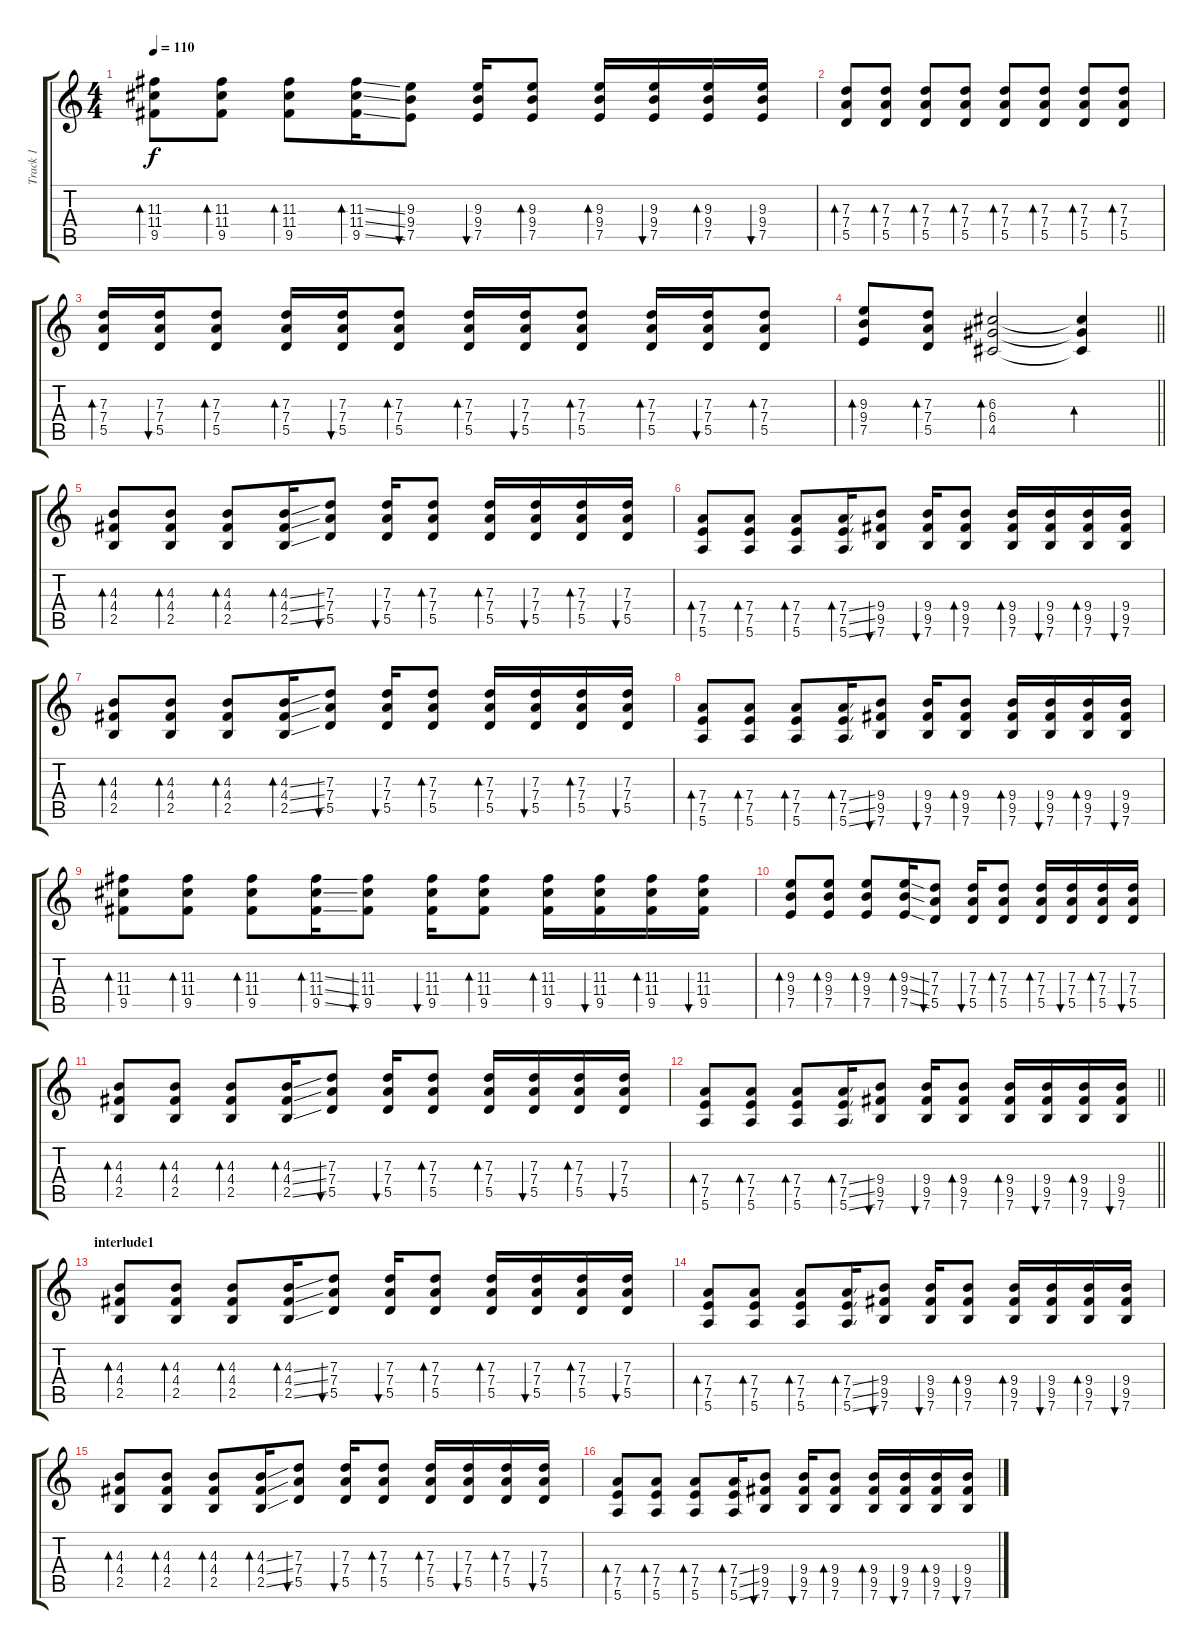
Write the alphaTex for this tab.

\track ("Track 1" "Track 1") {instrument acousticguitarsteel}
\staff {score tabs}
\tuning (E4 B3 G3 D3 A2 E2) {hide}
\ts (4 4)
\tempo 110
\clef g2
\ks c
(11.3 11.4 9.5).8{bd 240 dy f} (11.3 11.4 9.5).8{bd 120} (11.3 11.4 9.5).8{bd 120} (11.3{ss} 11.4{ss} 9.5{ss}).16{bd 120} (9.3 9.4 7.5).8{bu 120} (9.3 9.4 7.5).16{bu 120} (9.3 9.4 7.5).8{bd 120} (9.3 9.4 7.5).16{bd 120} (9.3 9.4 7.5).16{bu 120} (9.3 9.4 7.5).16{bd 120} (9.3 9.4 7.5).16{bu 120} |
(7.3 7.4 5.5).8{bd 120} (7.3 7.4 5.5).8{bd 120} (7.3 7.4 5.5).8{bd 120} (7.3 7.4 5.5).8{bd 120} (7.3 7.4 5.5).8{bd 120} (7.3 7.4 5.5).8{bd 120} (7.3 7.4 5.5).8{bd 120} (7.3 7.4 5.5).8{bd 120} |
(7.3 7.4 5.5).16{bd 120} (7.3 7.4 5.5).16{bu 120} (7.3 7.4 5.5).8{bd 120} (7.3 7.4 5.5).16{bd 120} (7.3 7.4 5.5).16{bu 120} (7.3 7.4 5.5).8{bd 120} (7.3 7.4 5.5).16{bd 120} (7.3 7.4 5.5).16{bu 120} (7.3 7.4 5.5).8{bd 120} (7.3 7.4 5.5).16{bd 120} (7.3 7.4 5.5).16{bu 120} (7.3 7.4 5.5).8{bd 120} |
\barLineRight lightlight
(9.3 9.4 7.5).8{bd 120} (7.3 7.4 5.5).8{bd 120} (6.3 6.4 4.5).2{bd 120} (6.3{t} 6.4{t} 4.5{t}).4{bd 120} |
(4.3 4.4 2.5).8{bd 240} (4.3 4.4 2.5).8{bd 120} (4.3 4.4 2.5).8{bd 120} (4.3{ss} 4.4{ss} 2.5{ss}).16{bd 120} (7.3 7.4 5.5).8{bu 120} (7.3 7.4 5.5).16{bu 120} (7.3 7.4 5.5).8{bd 120} (7.3 7.4 5.5).16{bd 120} (7.3 7.4 5.5).16{bu 120} (7.3 7.4 5.5).16{bd 120} (7.3 7.4 5.5).16{bu 120} |
(7.4 7.5 5.6).8{bd 240} (7.4 7.5 5.6).8{bd 240} (7.4 7.5 5.6).8{bd 240} (7.4{ss} 7.5{ss} 5.6{ss}).16{bd 120} (9.4 9.5 7.6).8{bu 120} (9.4 9.5 7.6).16{bu 120} (9.4 9.5 7.6).8{bd 120} (9.4 9.5 7.6).16{bd 120} (9.4 9.5 7.6).16{bu 120} (9.4 9.5 7.6).16{bd 120} (9.4 9.5 7.6).16{bu 120} |
(4.3 4.4 2.5).8{bd 240} (4.3 4.4 2.5).8{bd 120} (4.3 4.4 2.5).8{bd 120} (4.3{ss} 4.4{ss} 2.5{ss}).16{bd 120} (7.3 7.4 5.5).8{bu 120} (7.3 7.4 5.5).16{bu 120} (7.3 7.4 5.5).8{bd 120} (7.3 7.4 5.5).16{bd 120} (7.3 7.4 5.5).16{bu 120} (7.3 7.4 5.5).16{bd 120} (7.3 7.4 5.5).16{bu 120} |
(7.4 7.5 5.6).8{bd 240} (7.4 7.5 5.6).8{bd 240} (7.4 7.5 5.6).8{bd 240} (7.4{ss} 7.5{ss} 5.6{ss}).16{bd 120} (9.4 9.5 7.6).8{bu 120} (9.4 9.5 7.6).16{bu 120} (9.4 9.5 7.6).8{bd 120} (9.4 9.5 7.6).16{bd 120} (9.4 9.5 7.6).16{bu 120} (9.4 9.5 7.6).16{bd 120} (9.4 9.5 7.6).16{bu 120} |
(11.3 11.4 9.5).8{bd 240} (11.3 11.4 9.5).8{bd 120} (11.3 11.4 9.5).8{bd 120} (11.3{ss} 11.4{ss} 9.5{ss}).16{bd 120} (11.3 11.4 9.5).8{bu 120} (11.3 11.4 9.5).16{bu 120} (11.3 11.4 9.5).8{bd 120} (11.3 11.4 9.5).16{bd 120} (11.3 11.4 9.5).16{bu 120} (11.3 11.4 9.5).16{bd 120} (11.3 11.4 9.5).16{bu 120} |
(9.3 9.4 7.5).8{bd 240} (9.3 9.4 7.5).8{bd 120} (9.3 9.4 7.5).8{bd 120} (9.3{ss} 9.4{ss} 7.5{ss}).16{bd 120} (7.3 7.4 5.5).8{bu 120} (7.3 7.4 5.5).16{bu 120} (7.3 7.4 5.5).8{bd 120} (7.3 7.4 5.5).16{bd 120} (7.3 7.4 5.5).16{bu 120} (7.3 7.4 5.5).16{bd 120} (7.3 7.4 5.5).16{bu 120} |
(4.3 4.4 2.5).8{bd 240} (4.3 4.4 2.5).8{bd 120} (4.3 4.4 2.5).8{bd 120} (4.3{ss} 4.4{ss} 2.5{ss}).16{bd 120} (7.3 7.4 5.5).8{bu 120} (7.3 7.4 5.5).16{bu 120} (7.3 7.4 5.5).8{bd 120} (7.3 7.4 5.5).16{bd 120} (7.3 7.4 5.5).16{bu 120} (7.3 7.4 5.5).16{bd 120} (7.3 7.4 5.5).16{bu 120} |
\barLineRight lightlight
(7.4 7.5 5.6).8{bd 240} (7.4 7.5 5.6).8{bd 240} (7.4 7.5 5.6).8{bd 240} (7.4{ss} 7.5{ss} 5.6{ss}).16{bd 120} (9.4 9.5 7.6).8{bu 120} (9.4 9.5 7.6).16{bu 120} (9.4 9.5 7.6).8{bd 120} (9.4 9.5 7.6).16{bd 120} (9.4 9.5 7.6).16{bu 120} (9.4 9.5 7.6).16{bd 120} (9.4 9.5 7.6).16{bu 120} |
\section ("" "interlude1")
(4.3 4.4 2.5).8{bd 240} (4.3 4.4 2.5).8{bd 120} (4.3 4.4 2.5).8{bd 120} (4.3{ss} 4.4{ss} 2.5{ss}).16{bd 120} (7.3 7.4 5.5).8{bu 120} (7.3 7.4 5.5).16{bu 120} (7.3 7.4 5.5).8{bd 120} (7.3 7.4 5.5).16{bd 120} (7.3 7.4 5.5).16{bu 120} (7.3 7.4 5.5).16{bd 120} (7.3 7.4 5.5).16{bu 120} |
(7.4 7.5 5.6).8{bd 240} (7.4 7.5 5.6).8{bd 240} (7.4 7.5 5.6).8{bd 240} (7.4{ss} 7.5{ss} 5.6{ss}).16{bd 120} (9.4 9.5 7.6).8{bu 120} (9.4 9.5 7.6).16{bu 120} (9.4 9.5 7.6).8{bd 120} (9.4 9.5 7.6).16{bd 120} (9.4 9.5 7.6).16{bu 120} (9.4 9.5 7.6).16{bd 120} (9.4 9.5 7.6).16{bu 120} |
(4.3 4.4 2.5).8{bd 240} (4.3 4.4 2.5).8{bd 120} (4.3 4.4 2.5).8{bd 120} (4.3{ss} 4.4{ss} 2.5{ss}).16{bd 120} (7.3 7.4 5.5).8{bu 120} (7.3 7.4 5.5).16{bu 120} (7.3 7.4 5.5).8{bd 120} (7.3 7.4 5.5).16{bd 120} (7.3 7.4 5.5).16{bu 120} (7.3 7.4 5.5).16{bd 120} (7.3 7.4 5.5).16{bu 120} |
(7.4 7.5 5.6).8{bd 240} (7.4 7.5 5.6).8{bd 240} (7.4 7.5 5.6).8{bd 240} (7.4{ss} 7.5{ss} 5.6{ss}).16{bd 120} (9.4 9.5 7.6).8{bu 120} (9.4 9.5 7.6).16{bu 120} (9.4 9.5 7.6).8{bd 120} (9.4 9.5 7.6).16{bd 120} (9.4 9.5 7.6).16{bu 120} (9.4 9.5 7.6).16{bd 120} (9.4 9.5 7.6).16{bu 120}
